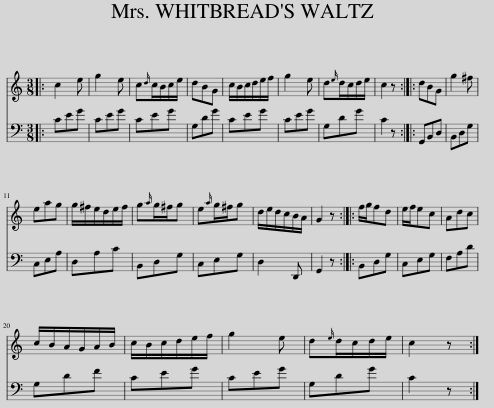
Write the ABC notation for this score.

X:1
%%score 1 2
L:1/8
M:3/8
I:linebreak $
K:C
V:1 treble
V:2 bass
V:1
|: c2 e | g2 e | c{d}c/B/c/e/ | dBG | c/B/c/d/e/f/ | %5
 g2 e | d{e}d/c/d/e/ | c2 z :: dBG | g2 ^f |$ %10
 eag | g/^f/e/d/e/f/ | g{a}g/^f/g | e{a}g/^f/g | d/e/d/c/B/A/ | %15
 G2 z :: f/g/fd | e/f/ec | Adc |$ c/B/A/G/A/B/ | %20
 c/B/c/d/e/f/ | g2 e | d{e}d/c/d/e/ | c2 z :| %24
V:2
|: CEG | CEG | CEG | G,DG | CEG | %5
 CEG | G,DG | C2 z :: G,,B,,D, | B,,D,G, |$ %10
 C,E,A, | D,A,C | B,,D,G, | C,E,G, | D,2 D,, | %15
 G,,2 z :: B,,D,G, | C,E,G, | F,A,D |$ G,DF | %20
 CEG | CEG | G,DG | C2 z :| %24
